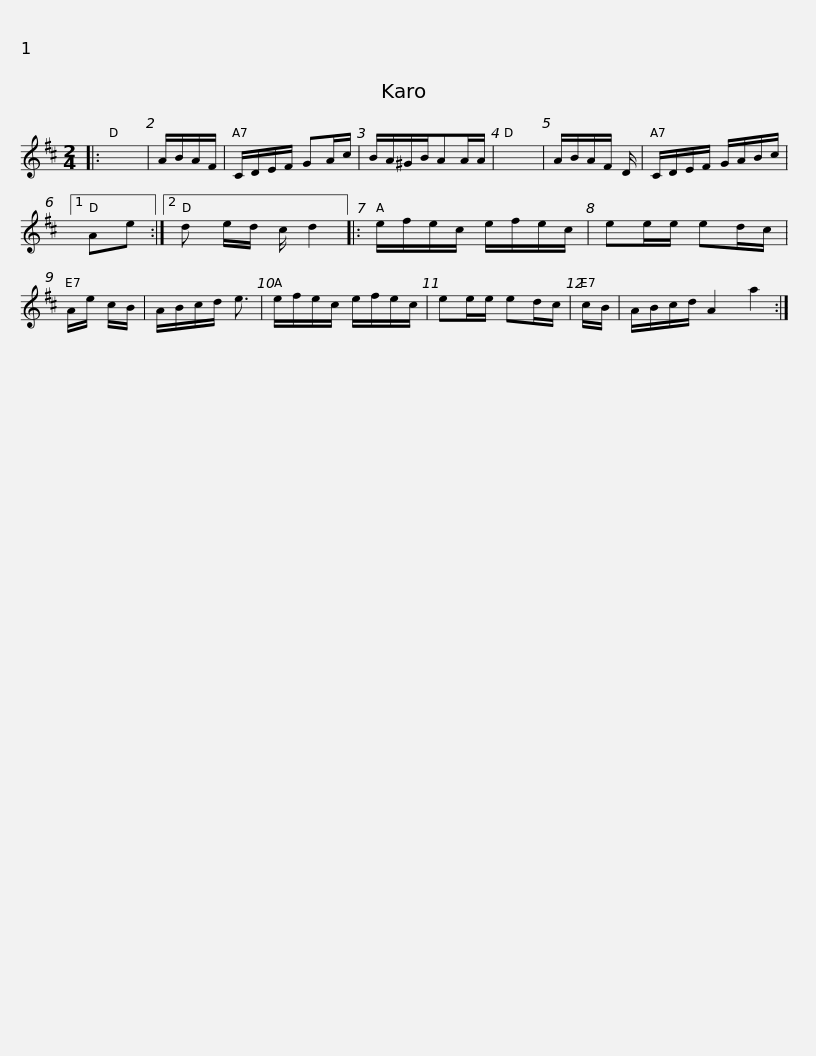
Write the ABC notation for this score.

X:1
L:1/8
M:2/4
I:linebreak $
K:D
V:1 treble
V:1
|: x4 | A/B/A/F/ | C/D/E/F/ GA/c/ | B/A/^G/B/AA/A/ | x4 | %5
 A/B/A/F/ D/ | C/D/E/F/ G/A/B/c/ |1 Ae :|2 d e/d/ c/ d2 |:$ e/f/e/c/ e/f/e/c/ | %10
 ee/e/ ed/c/ | A/e/ c/B/ | A/B/c/d/ e3/2 | e/f/e/c/ e/f/e/c/ | ee/e/ ed/c/ | %15
 c/B/ | A/B/c/d/ A2 a2 :| %17
